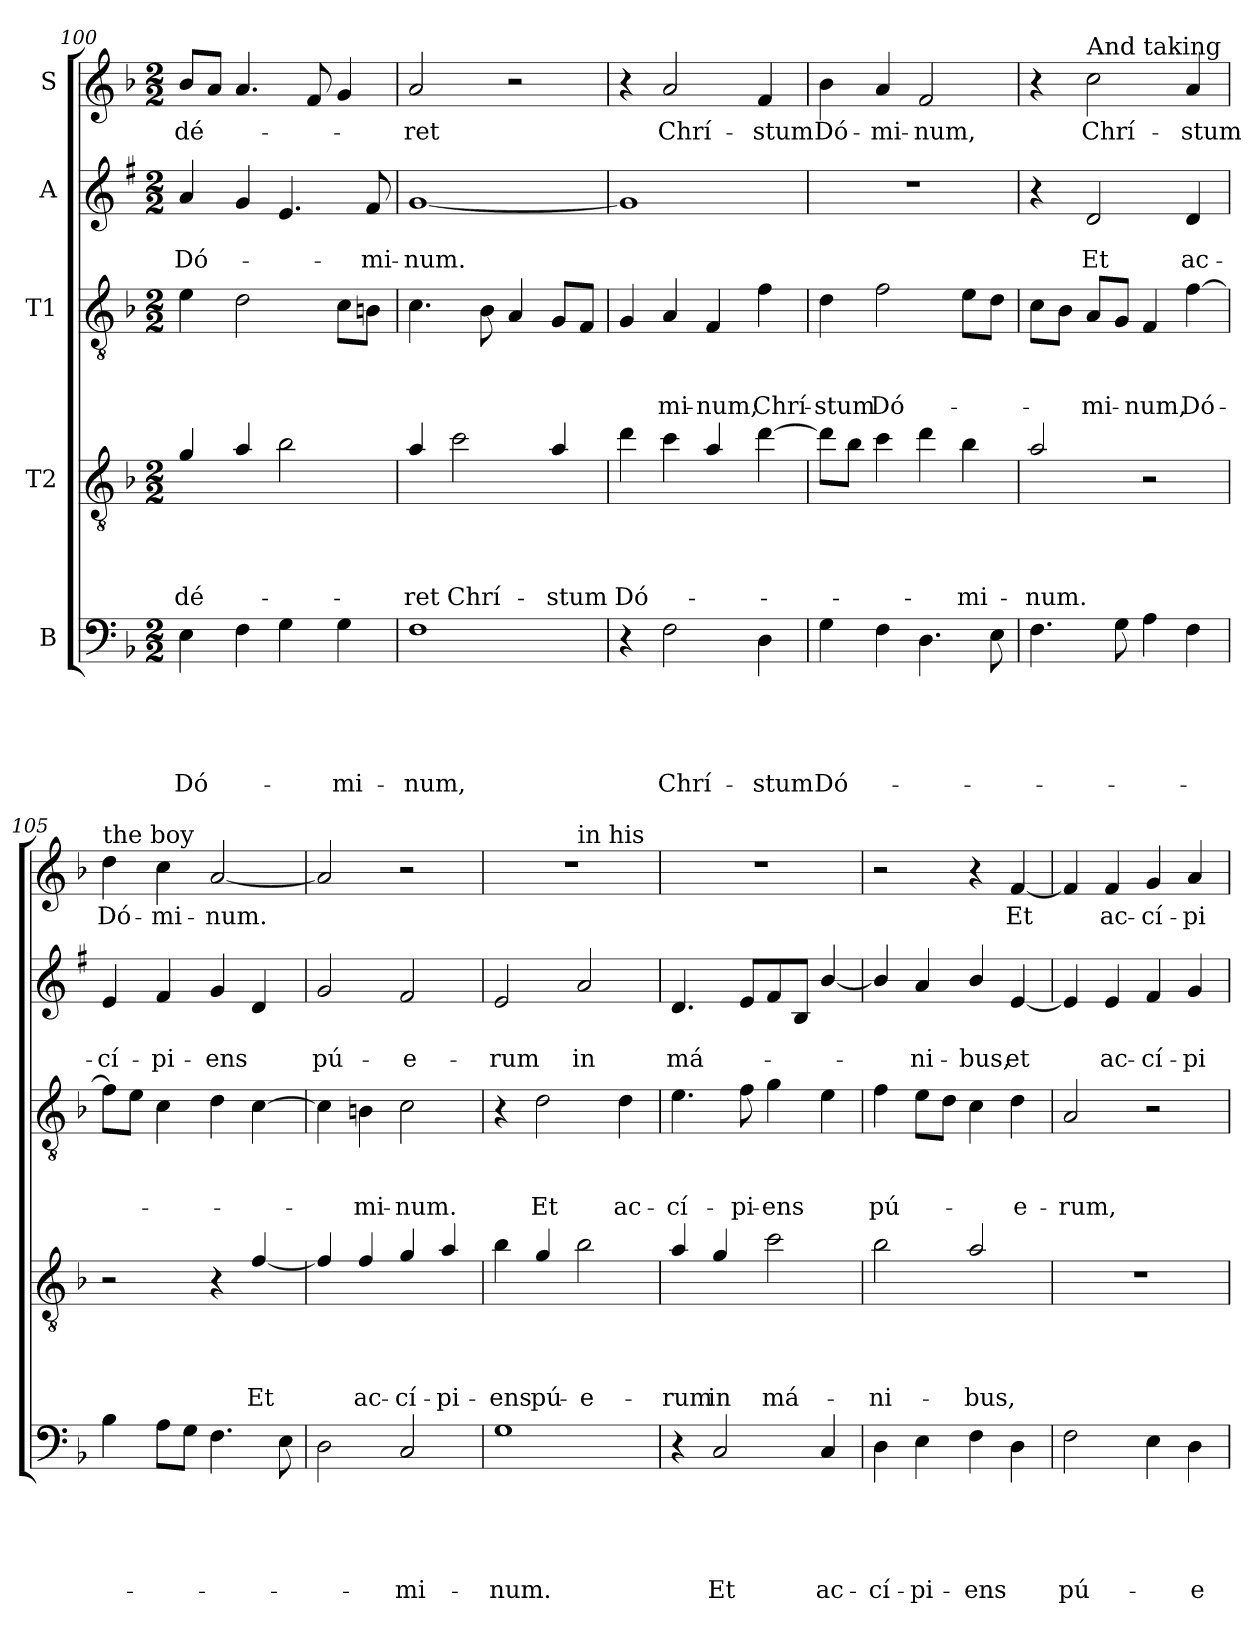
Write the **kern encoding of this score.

**kern	**text	**text	**text	**text	**text	**kern	**text	**text	**text	**text	**kern	**text	**text	**text	**kern	**text	**text	**kern	**text
*part5	*part5	*part5	*part5	*part5	*part5	*part4	*part4	*part4	*part4	*part4	*part3	*part3	*part3	*part3	*part2	*part2	*part2	*part1	*part1
*staff5	*staff5	*staff5	*staff5	*staff5	*staff5	*staff4	*staff4	*staff4	*staff4	*staff4	*staff3	*staff3	*staff3	*staff3	*staff2	*staff2	*staff2	*staff1	*staff1
*I"B	*	*	*	*	*	*I"T2	*	*	*	*	*I"T1	*	*	*	*I"A	*	*	*I"S	*
*clefF4	*	*	*	*	*	*clefGv2	*	*	*	*	*clefGv2	*	*	*	*clefG2	*	*	*clefG2	*
*	*	*	*	*	*	*ITrd8c14	*	*	*	*	*	*	*	*	*ITrd1c2	*	*	*	*
*k[b-]	*	*	*	*	*	*k[b-]	*	*	*	*	*k[b-]	*	*	*	*k[b-]	*	*	*k[b-]	*
*F:	*	*	*	*	*	*F:	*	*	*	*	*F:	*	*	*	*F:	*	*	*F:	*
*M2/2	*	*	*	*	*	*M2/2	*	*	*	*	*M2/2	*	*	*	*M2/2	*	*	*M2/2	*
=100	=100	=100	=100	=100	=100	=100	=100	=100	=100	=100	=100	=100	=100	=100	=100	=100	=100	=100	=100
!	!	!	!	!	!LO:LY:b	!	!	!	!	!LO:LY:b	!	!	!	!	!	!	!LO:LY:b	!	!LO:LY:b
4E\	.	.	.	.	Dó-	4G/	.	.	.	-dé-	4e\	.	.	.	4g/	.	Dó-	8b-/L	-dé-
.	.	.	.	.	.	.	.	.	.	.	.	.	.	.	.	.	.	8a/J	.
4F\	.	.	.	.	.	4A/	.	.	.	.	2d\	.	.	.	4f/	.	.	4.a/	.
4G\	.	.	.	.	.	2B-\	.	.	.	.	.	.	.	.	4.d/	.	.	.	.
.	.	.	.	.	.	.	.	.	.	.	.	.	.	.	.	.	.	8f/	.
!	!	!	!	!	!LO:LY:b	!	!	!	!	!	!	!	!	!	!	!	!	!	!
4G\	.	.	.	.	-mi-	.	.	.	.	.	8c\L	.	.	.	.	.	.	4g/	.
!	!	!	!	!	!	!	!	!	!	!	!	!	!	!	!	!	!LO:LY:b	!	!
.	.	.	.	.	.	.	.	.	.	.	8Bni\J	.	.	.	8e/	.	-mi-	.	.
!!LO:PB:g=z
=101	=101	=101	=101	=101	=101	=101	=101	=101	=101	=101	=101	=101	=101	=101	=101	=101	=101	=101	=101
!	!	!	!	!	!LO:LY:b	!	!	!	!	!LO:LY:b	!	!	!	!	!	!	!LO:LY:b	!	!LO:LY:b
1F	.	.	.	.	-num,	4A/	.	.	.	-ret	4.c\	.	.	.	[1f	.	-num.	2a/	-ret
!	!	!	!	!	!	!	!	!	!	!LO:LY:b	!	!	!	!	!	!	!	!	!
.	.	.	.	.	.	2c\	.	.	.	Chrí-	.	.	.	.	.	.	.	.	.
.	.	.	.	.	.	.	.	.	.	.	8B-i\	.	.	.	.	.	.	.	.
.	.	.	.	.	.	.	.	.	.	.	4A/	.	.	.	.	.	.	2r	.
!	!	!	!	!	!	!	!	!	!	!LO:LY:b	!	!	!	!	!	!	!	!	!
.	.	.	.	.	.	4A/	.	.	.	-stum	8G/L	.	.	.	.	.	.	.	.
.	.	.	.	.	.	.	.	.	.	.	8F/J	.	.	.	.	.	.	.	.
=102	=102	=102	=102	=102	=102	=102	=102	=102	=102	=102	=102	=102	=102	=102	=102	=102	=102	=102	=102
!	!	!	!	!	!	!	!	!	!	!LO:LY:b	!	!	!	!	!	!	!	!	!
4r	.	.	.	.	.	4d\	.	.	.	Dó-	4G/	.	.	.	1f]	.	.	4r	.
!	!	!	!	!	!LO:LY:b	!	!	!	!	!	!	!	!	!LO:LY:b	!	!	!	!	!LO:LY:b
2F\	.	.	.	.	Chrí-	4c\	.	.	.	.	4A/	.	.	-mi-	.	.	.	2a/	Chrí-
!	!	!	!	!	!	!	!	!	!	!	!	!	!	!LO:LY:b	!	!	!	!	!
.	.	.	.	.	.	4A/	.	.	.	.	4F/	.	.	-num,	.	.	.	.	.
!	!	!	!	!	!LO:LY:b	!	!	!	!	!	!	!	!	!LO:LY:b	!	!	!	!	!LO:LY:b
4D\	.	.	.	.	-stum	[4d\	.	.	.	.	4f\	.	.	Chrí-	.	.	.	4f/	-stum
=103	=103	=103	=103	=103	=103	=103	=103	=103	=103	=103	=103	=103	=103	=103	=103	=103	=103	=103	=103
!	!	!	!	!	!LO:LY:b	!	!	!	!	!	!	!	!	!LO:LY:b	!	!	!	!	!LO:LY:b
4G\	.	.	.	.	Dó-	8d\L]	.	.	.	.	4d\	.	.	-stum	1r	.	.	4b-\	Dó-
.	.	.	.	.	.	8B-\J	.	.	.	.	.	.	.	.	.	.	.	.	.
!	!	!	!	!	!	!	!	!	!	!	!	!	!	!LO:LY:b	!	!	!	!	!LO:LY:b
4F\	.	.	.	.	.	4c\	.	.	.	.	2f\	.	.	Dó-	.	.	.	4a/	-mi-
!	!	!	!	!	!	!	!	!	!	!	!	!	!	!	!	!	!	!	!LO:LY:b
4.D\	.	.	.	.	.	4d\	.	.	.	.	.	.	.	.	.	.	.	2f/	-num,
!	!	!	!	!	!	!	!	!	!	!LO:LY:b	!	!	!	!	!	!	!	!	!
.	.	.	.	.	.	4B-\	.	.	.	-mi-	8e\L	.	.	.	.	.	.	.	.
8E\	.	.	.	.	.	.	.	.	.	.	8d\J	.	.	.	.	.	.	.	.
=104	=104	=104	=104	=104	=104	=104	=104	=104	=104	=104	=104	=104	=104	=104	=104	=104	=104	=104	=104
!	!	!	!	!	!	!	!	!	!	!LO:LY:b	!	!	!	!	!	!	!	!	!
4.F\	.	.	.	.	.	2A/	.	.	.	-num.	8c\L	.	.	.	4r	.	.	4r	.
.	.	.	.	.	.	.	.	.	.	.	8B-\J	.	.	.	.	.	.	.	.
!	!	!	!	!	!	!	!	!	!	!	!	!	!	!	!	!	!	!LO:TX:a:t=And taking	!
!	!	!	!	!	!	!	!	!	!	!	!	!	!	!LO:LY:b	!	!	!LO:LY:b	!	!LO:LY:b
.	.	.	.	.	.	.	.	.	.	.	8A/L	.	.	-mi-	2c/	.	Et	2cc\	Chrí-
8G\	.	.	.	.	.	.	.	.	.	.	8G/J	.	.	.	.	.	.	.	.
!	!	!	!	!	!	!	!	!	!	!	!	!	!	!LO:LY:b	!	!	!	!	!
4A\	.	.	.	.	.	2r	.	.	.	.	4F/	.	.	-num,	.	.	.	.	.
!	!	!	!	!	!	!	!	!	!	!	!	!	!	!LO:LY:b	!	!	!LO:LY:b	!	!LO:LY:b
4F\	.	.	.	.	.	.	.	.	.	.	[4f\	.	.	Dó-	4c/	.	ac-	4a/	-stum
=105	=105	=105	=105	=105	=105	=105	=105	=105	=105	=105	=105	=105	=105	=105	=105	=105	=105	=105	=105
!	!	!	!	!	!	!	!	!	!	!	!	!	!	!	!	!	!	!LO:TX:a:t=the boy	!
!	!	!	!	!	!	!	!	!	!	!	!	!	!	!	!	!	!LO:LY:b	!	!LO:LY:b
4B-\	.	.	.	.	.	2r	.	.	.	.	8f\L]	.	.	.	4d/	.	-cí-	4dd\	Dó-
.	.	.	.	.	.	.	.	.	.	.	8e\J	.	.	.	.	.	.	.	.
!	!	!	!	!	!	!	!	!	!	!	!	!	!	!	!	!	!LO:LY:b	!	!LO:LY:b
8A\L	.	.	.	.	.	.	.	.	.	.	4c\	.	.	.	4e/	.	-pi-	4cc\	-mi-
8G\J	.	.	.	.	.	.	.	.	.	.	.	.	.	.	.	.	.	.	.
!	!	!	!	!	!	!	!	!	!	!	!	!	!	!	!	!	!LO:LY:b	!	!LO:LY:b
4.F\	.	.	.	.	.	4r	.	.	.	.	4d\	.	.	.	4f/	.	-ens	[2a/	-num.
!	!	!	!	!	!	!	!	!	!	!LO:LY:b	!	!	!	!	!	!	!	!	!
.	.	.	.	.	.	[4F/	.	.	.	Et	[4c\	.	.	.	4c/	.	.	.	.
8E\	.	.	.	.	.	.	.	.	.	.	.	.	.	.	.	.	.	.	.
!!LO:LB:g=z
=106	=106	=106	=106	=106	=106	=106	=106	=106	=106	=106	=106	=106	=106	=106	=106	=106	=106	=106	=106
!	!	!	!	!	!	!	!	!	!	!	!	!	!	!	!	!	!LO:LY:b	!	!
2D\	.	.	.	.	.	4F/]	.	.	.	.	4c\]	.	.	.	2f/	.	pú-	2a/]	.
!	!	!	!	!	!	!	!	!	!	!LO:LY:b	!	!	!	!LO:LY:b	!	!	!	!	!
.	.	.	.	.	.	4F/	.	.	.	ac-	4Bni\	.	.	-mi-	.	.	.	.	.
!	!	!	!	!	!LO:LY:b	!	!	!	!	!LO:LY:b	!	!	!	!LO:LY:b	!	!	!LO:LY:b	!	!
2C/	.	.	.	.	-mi-	4G/	.	.	.	-cí-	2c\	.	.	-num.	2e/	.	-e-	2r	.
!	!	!	!	!	!	!	!	!	!	!LO:LY:b	!	!	!	!	!	!	!	!	!
.	.	.	.	.	.	4A/	.	.	.	-pi-	.	.	.	.	.	.	.	.	.
=107	=107	=107	=107	=107	=107	=107	=107	=107	=107	=107	=107	=107	=107	=107	=107	=107	=107	=107	=107
!	!	!	!	!	!LO:LY:b	!	!	!	!	!LO:LY:b	!	!	!	!	!	!	!LO:LY:b	!	!
*	*	*	*	*	*	*	*	*	*	*	*	*	*	*	*	*	*	*^	*
1G	.	.	.	.	-num.	4B-\	.	.	.	-ens	4r	.	.	.	2d/	.	-rum	1r	2ryy	.
!	!	!	!	!	!	!	!	!	!	!LO:LY:b	!	!	!	!LO:LY:b	!	!	!	!	!	!
.	.	.	.	.	.	4G/	.	.	.	pú-	2d\	.	.	Et	.	.	.	.	.	.
!	!	!	!	!	!	!	!	!	!	!	!	!	!	!	!	!	!	!	!LO:TX:a:t=in his	!
!	!	!	!	!	!	!	!	!	!	!LO:LY:b	!	!	!	!	!	!	!LO:LY:b	!	!	!
.	.	.	.	.	.	2B-\	.	.	.	-e-	.	.	.	.	2g/	.	in	.	2ryy	.
!	!	!	!	!	!	!	!	!	!	!	!	!	!	!LO:LY:b	!	!	!	!	!	!
.	.	.	.	.	.	.	.	.	.	.	4d\	.	.	ac-	.	.	.	.	.	.
=108	=108	=108	=108	=108	=108	=108	=108	=108	=108	=108	=108	=108	=108	=108	=108	=108	=108	=108	=108	=108
!	!	!	!	!	!	!	!	!	!	!	!	!	!	!	!	!	!	!LO:TX:a:t=hands,	!	!
!	!	!	!	!	!	!	!	!	!	!LO:LY:b	!	!	!	!LO:LY:b	!	!	!LO:LY:b	!	!	!
*	*	*	*	*	*	*	*	*	*	*	*	*	*	*	*	*	*	*v	*v	*
4r	.	.	.	.	.	4A/	.	.	.	-rum	4.e\	.	.	-cí-	4.c/	.	má-	1r	.
!	!	!	!	!	!LO:LY:b	!	!	!	!	!LO:LY:b	!	!	!	!	!	!	!	!	!
2C/	.	.	.	.	Et	4G/	.	.	.	in	.	.	.	.	.	.	.	.	.
!	!	!	!	!	!	!	!	!	!	!	!	!	!	!LO:LY:b	!	!	!	!	!
.	.	.	.	.	.	.	.	.	.	.	8f\	.	.	-pi-	8d/L	.	.	.	.
!	!	!	!	!	!	!	!	!	!	!LO:LY:b	!	!	!	!LO:LY:b	!	!	!	!	!
.	.	.	.	.	.	2c\	.	.	.	má-	4g\	.	.	-ens	8e/	.	.	.	.
.	.	.	.	.	.	.	.	.	.	.	.	.	.	.	8A/J	.	.	.	.
!	!	!	!	!	!LO:LY:b	!	!	!	!	!	!	!	!	!	!	!	!	!	!
4C/	.	.	.	.	ac-	.	.	.	.	.	4e\	.	.	.	[4a/	.	.	.	.
=109	=109	=109	=109	=109	=109	=109	=109	=109	=109	=109	=109	=109	=109	=109	=109	=109	=109	=109	=109
!	!	!	!	!	!LO:LY:b	!	!	!	!	!LO:LY:b	!	!	!	!LO:LY:b	!	!	!	!	!
4D\	.	.	.	.	-cí-	2B-\	.	.	.	-ni-	4f\	.	.	pú-	4a/]	.	.	2r	.
!	!	!	!	!	!LO:LY:b	!	!	!	!	!	!	!	!	!	!	!	!LO:LY:b	!	!
4E\	.	.	.	.	-pi-	.	.	.	.	.	8e\L	.	.	.	4g/	.	-ni-	.	.
.	.	.	.	.	.	.	.	.	.	.	8d\J	.	.	.	.	.	.	.	.
!	!	!	!	!	!LO:LY:b	!	!	!	!	!LO:LY:b	!	!	!	!	!	!	!LO:LY:b	!	!
4F\	.	.	.	.	-ens	2A/	.	.	.	-bus,	4c\	.	.	.	4a/	.	-bus,	4r	.
!	!	!	!	!	!	!	!	!	!	!	!	!	!	!LO:LY:b	!	!	!LO:LY:b	!	!LO:LY:b
4D\	.	.	.	.	.	.	.	.	.	.	4d\	.	.	-e-	[4d/	.	et	[4f/	Et
=110	=110	=110	=110	=110	=110	=110	=110	=110	=110	=110	=110	=110	=110	=110	=110	=110	=110	=110	=110
!	!	!	!	!	!LO:LY:b	!	!	!	!	!	!	!	!	!LO:LY:b	!	!	!	!	!
2F\	.	.	.	.	pú-	1r	.	.	.	.	2A/	.	.	-rum,	4d/]	.	.	4f/]	.
!	!	!	!	!	!	!	!	!	!	!	!	!	!	!	!	!	!LO:LY:b	!	!LO:LY:b
.	.	.	.	.	.	.	.	.	.	.	.	.	.	.	4d/	.	ac-	4f/	ac-
!	!	!	!	!	!	!	!	!	!	!	!	!	!	!	!	!	!LO:LY:b	!	!LO:LY:b
4E\	.	.	.	.	.	.	.	.	.	.	2r	.	.	.	4e/	.	-cí-	4g/	-cí-
!	!	!	!	!	!LO:LY:b	!	!	!	!	!	!	!	!	!	!	!	!LO:LY:b	!	!LO:LY:b
4D\	.	.	.	.	-e-	.	.	.	.	.	.	.	.	.	4f/	.	-pi-	4a/	-pi-
=	=	=	=	=	=	=	=	=	=	=	=	=	=	=	=	=	=	=	=
*-	*-	*-	*-	*-	*-	*-	*-	*-	*-	*-	*-	*-	*-	*-	*-	*-	*-	*-	*-
